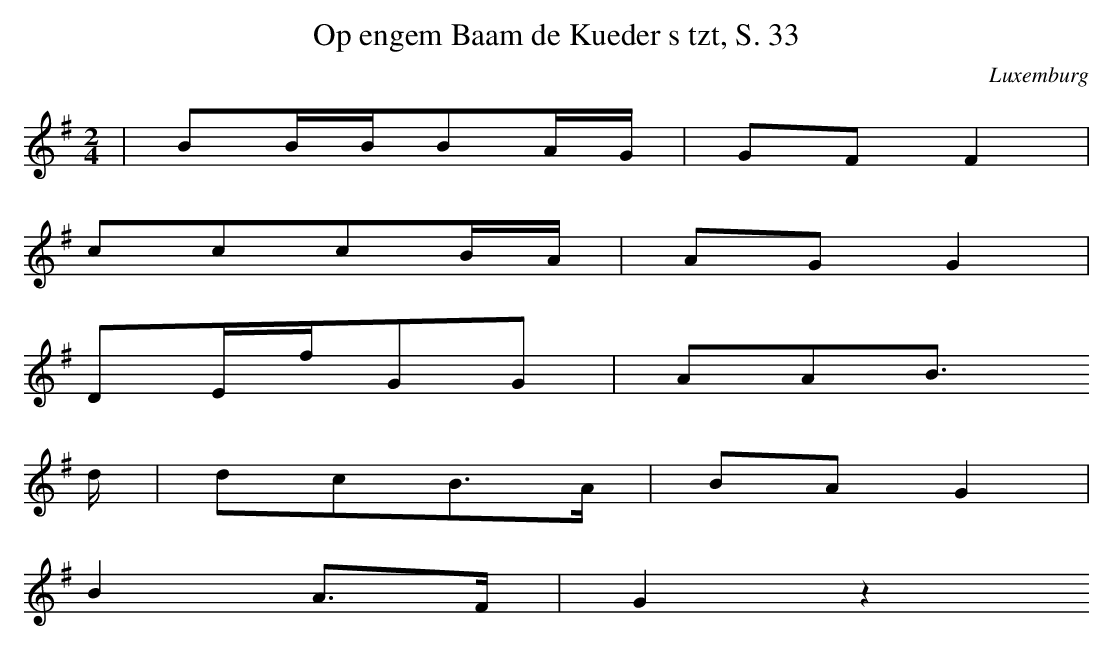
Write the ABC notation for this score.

X:1
T: Op engem Baam de Kueder stzt, S. 33
O: Luxemburg
M: 2/4
L: 1/16
K: G
 | B2BBB2AG | G2F2F4 |
c2c2c2BA | A2G2G4 |
D2EfG2G2 | A2A2B3
d | d2c2B3A | B2A2G4 |
B4A3F | G4z4
